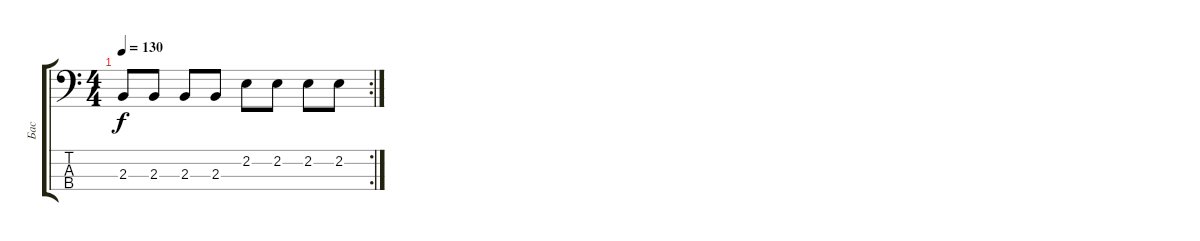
\track ("Бас" "Бас") {instrument slapbass1}
\staff {score tabs}
\tuning (G2 D2 A1 E1) {hide}
\rc 2
\ts (4 4)
\tempo 130
\clef f4
\ks c
2.3.8{dy f} 2.3.8 2.3.8 2.3.8 2.2.8 2.2.8 2.2.8 2.2.8
